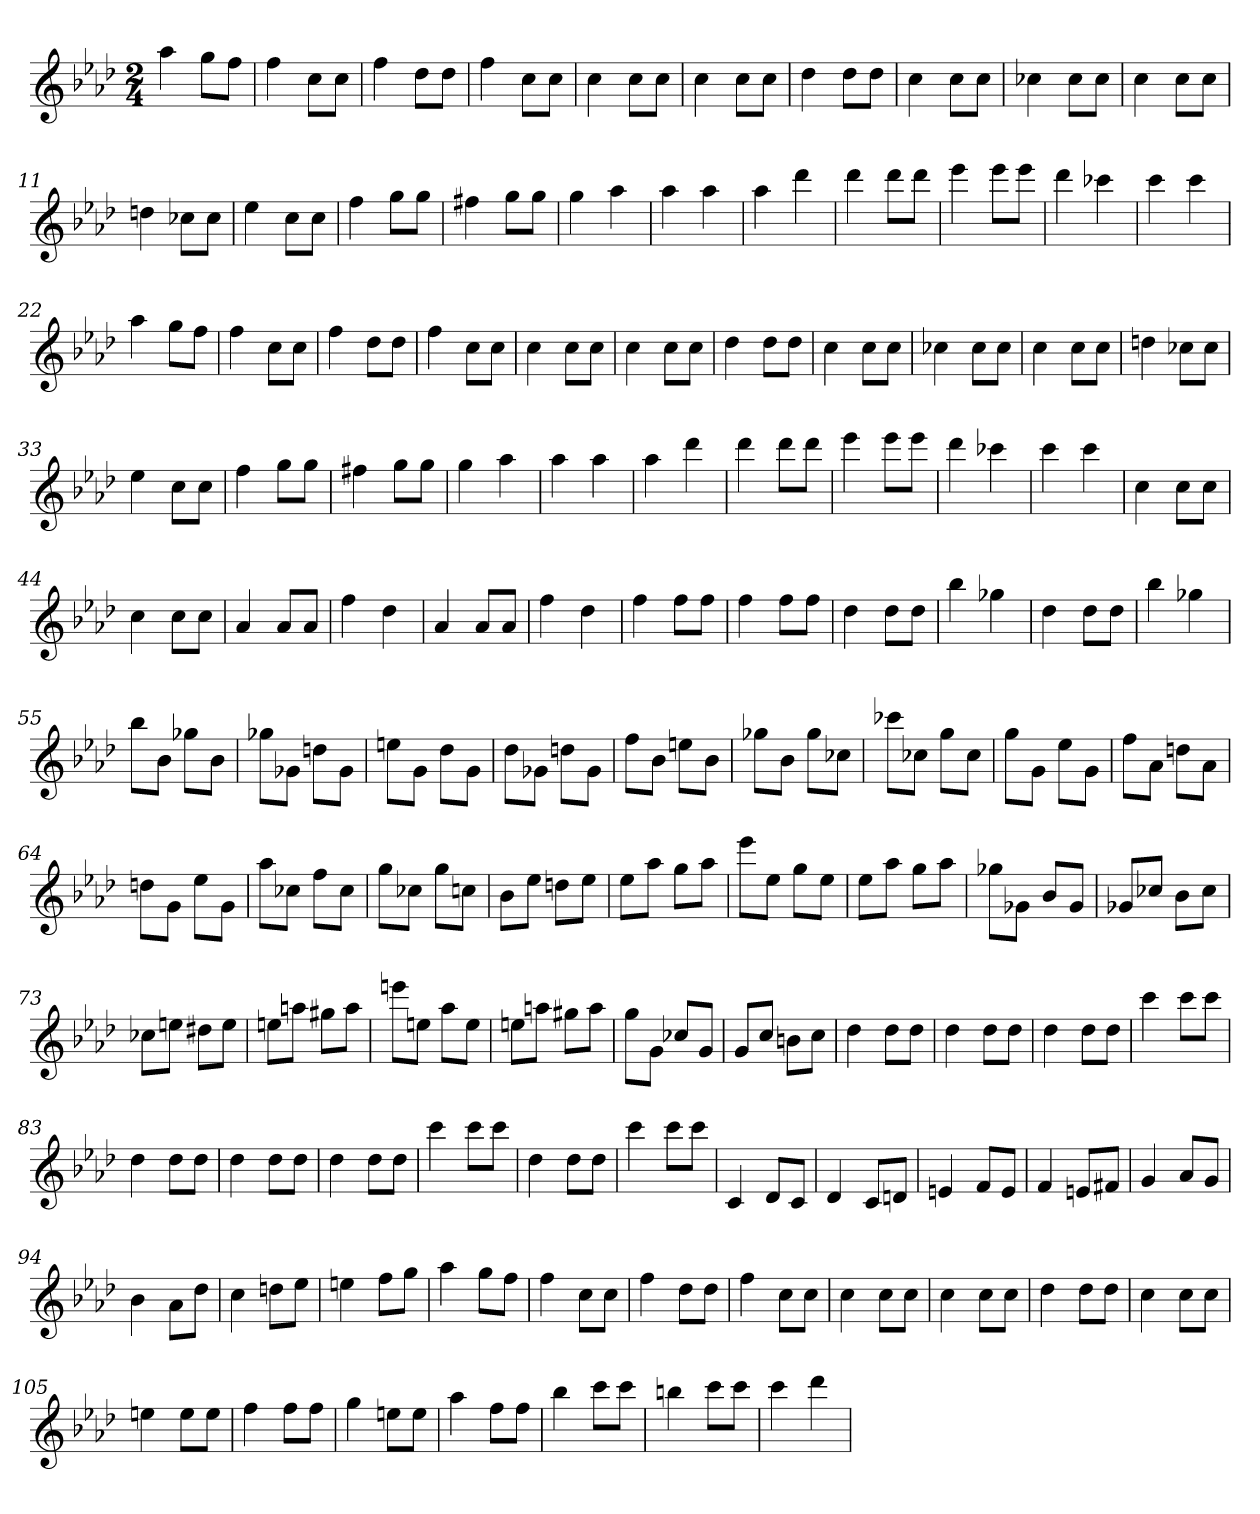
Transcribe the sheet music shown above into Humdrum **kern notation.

**kern
*part1
*staff1
*clefG2
*k[b-e-a-d-]
*A-:
*M2/4
=1
4aa-
8gg\L
8ff\J
=2
4ff
8cc\L
8cc\J
=3
4ff
8dd-\L
8dd-\J
=4
4ff
8cc\L
8cc\J
=5
4cc
8cc\L
8cc\J
=6
4cc
8cc\L
8cc\J
=7
4dd-
8dd-\L
8dd-\J
=8
4cc
8cc\L
8cc\J
=9
4cc-X
8cc-\L
8cc-\J
=10
4cc
8cc\L
8cc\J
=11
4ddn
8cc-X\L
8cc-\J
=12
4ee-
8cc\L
8cc\J
=13
4ff
8gg\L
8gg\J
=14
4ff#X
8gg\L
8gg\J
=15
4gg
4aa-
=16
4aa-
4aa-
=17
4aa-
4ddd-
=18
4ddd-
8ddd-\L
8ddd-\J
=19
4eee-
8eee-\L
8eee-\J
=20
4ddd-
4ccc-X
=21
4ccc
4ccc
=22
4aa-
8gg\L
8ff\J
=23
4ff
8cc\L
8cc\J
=24
4ff
8dd-\L
8dd-\J
=25
4ff
8cc\L
8cc\J
=26
4cc
8cc\L
8cc\J
=27
4cc
8cc\L
8cc\J
=28
4dd-
8dd-\L
8dd-\J
=29
4cc
8cc\L
8cc\J
=30
4cc-X
8cc-\L
8cc-\J
=31
4cc
8cc\L
8cc\J
=32
4ddn
8cc-X\L
8cc-\J
=33
4ee-
8cc\L
8cc\J
=34
4ff
8gg\L
8gg\J
=35
4ff#X
8gg\L
8gg\J
=36
4gg
4aa-
=37
4aa-
4aa-
=38
4aa-
4ddd-
=39
4ddd-
8ddd-\L
8ddd-\J
=40
4eee-
8eee-\L
8eee-\J
=41
4ddd-
4ccc-X
=42
4ccc
4ccc
=43
4cc
8cc\L
8cc\J
=44
4cc
8cc\L
8cc\J
=45
4a-
8a-/L
8a-/J
=46
4ff
4dd-
=47
4a-
8a-/L
8a-/J
=48
4ff
4dd-
=49
4ff
8ff\L
8ff\J
=50
4ff
8ff\L
8ff\J
=51
4dd-
8dd-\L
8dd-\J
=52
4bb-
4gg-X
=53
4dd-
8dd-\L
8dd-\J
=54
4bb-
4gg-X
=55
8bb-\L
8b-\J
8gg-X\L
8b-\J
=56
8gg-X\L
8g-X\J
8ddn\L
8g-\J
=57
8een\L
8g\J
8dd-\L
8g\J
=58
8dd-\L
8g-X\J
8ddn\L
8g-\J
=59
8ff\L
8b-\J
8een\L
8b-\J
=60
8gg-X\L
8b-\J
8gg-\L
8cc-X\J
=61
8ccc-X\L
8cc-X\J
8gg\L
8cc-\J
=62
8gg\L
8g\J
8ee-\L
8g\J
=63
8ff\L
8a-\J
8ddn\L
8a-\J
=64
8ddn\L
8g\J
8ee-\L
8g\J
=65
8aa-\L
8cc-X\J
8ff\L
8cc-\J
=66
8gg\L
8cc-X\J
8gg\L
8ccn\J
=67
8b-\L
8ee-\J
8ddn\L
8ee-\J
=68
8ee-\L
8aa-\J
8gg\L
8aa-\J
=69
8eee-\L
8ee-\J
8gg\L
8ee-\J
=70
8ee-\L
8aa-\J
8gg\L
8aa-\J
=71
8gg-X\L
8g-X\J
8b-/L
8g-/J
=72
8g-X/L
8cc-X/J
8b-\L
8cc-\J
=73
8cc-X\L
8een\J
8dd#X\L
8ee\J
=74
8een\L
8aan\J
8gg#X\L
8aa\J
=75
8eeen\L
8een\J
8aa-\L
8ee\J
=76
8een\L
8aan\J
8gg#X\L
8aa\J
=77
8gg\L
8g\J
8cc-X/L
8g/J
=78
8g/L
8cc/J
8bn\L
8cc\J
=79
4dd-
8dd-\L
8dd-\J
=80
4dd-
8dd-\L
8dd-\J
=81
4dd-
8dd-\L
8dd-\J
=82
4ccc
8ccc\L
8ccc\J
=83
4dd-
8dd-\L
8dd-\J
=84
4dd-
8dd-\L
8dd-\J
=85
4dd-
8dd-\L
8dd-\J
=86
4ccc
8ccc\L
8ccc\J
=87
4dd-
8dd-\L
8dd-\J
=88
4ccc
8ccc\L
8ccc\J
=89
4c
8d-/L
8c/J
=90
4d-
8c/L
8dn/J
=91
4en
8f/L
8e/J
=92
4f
8en/L
8f#X/J
=93
4g
8a-/L
8g/J
=94
4b-
8a-\L
8dd-\J
=95
4cc
8ddn\L
8ee-\J
=96
4een
8ff\L
8gg\J
=97
4aa-
8gg\L
8ff\J
=98
4ff
8cc\L
8cc\J
=99
4ff
8dd-\L
8dd-\J
=100
4ff
8cc\L
8cc\J
=101
4cc
8cc\L
8cc\J
=102
4cc
8cc\L
8cc\J
=103
4dd-
8dd-\L
8dd-\J
=104
4cc
8cc\L
8cc\J
=105
4een
8ee\L
8ee\J
=106
4ff
8ff\L
8ff\J
=107
4gg
8een\L
8ee\J
=108
4aa-
8ff\L
8ff\J
=109
4bb-
8ccc\L
8ccc\J
=110
4bbn
8ccc\L
8ccc\J
=111
4ccc
4ddd-
=
*-
